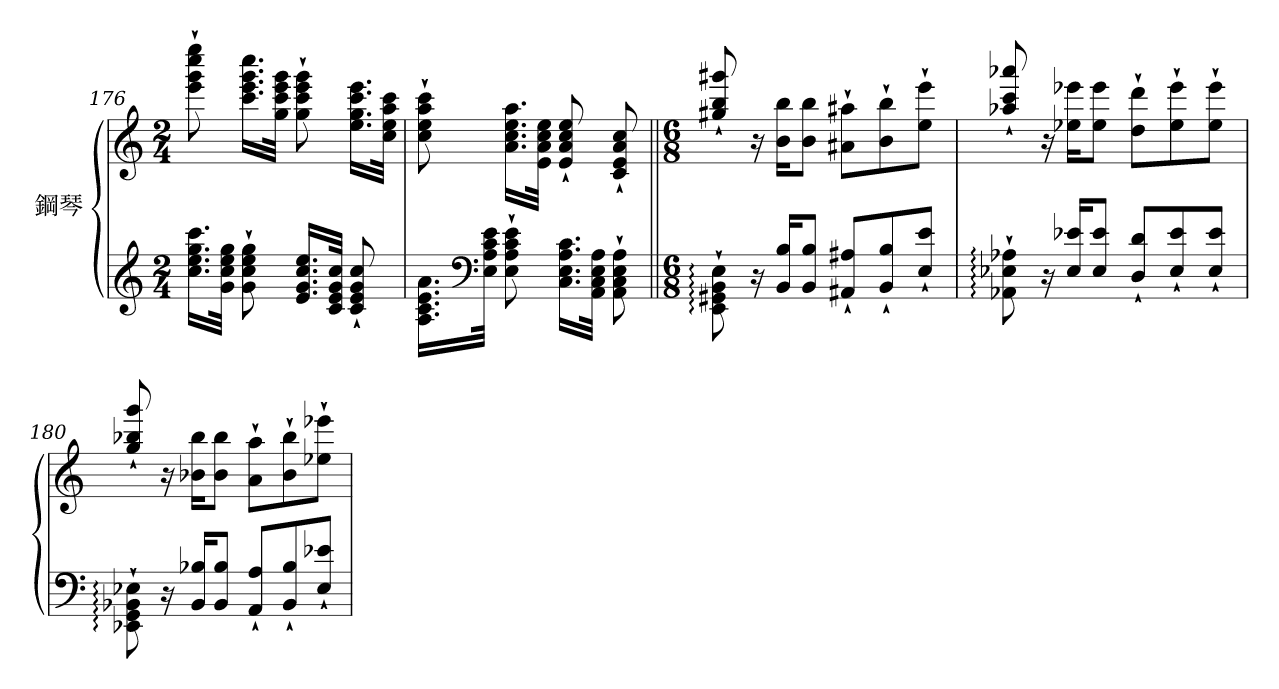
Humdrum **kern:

**kern	**kern
*part1	*part1
*staff2	*staff1
*I"鋼琴	*
*clefG2	*clefG2
*k[]	*k[]
*M2/4	*M2/4
*MM120	*MM120
=176	=176
16.cc\ 16.ee\ 16.gg\ 16.ccc\LL	8eee\` 8ggg\` 8cccc\` 8eeee\`
32g\ 32cc\ 32ee\ 32gg\JJk	.
8g\` 8cc\` 8ee\` 8gg\`	16.ccc\ 16.eee\ 16.ggg\ 16.cccc\LL
.	32gg\ 32ccc\ 32eee\ 32ggg\JJk
16.e/ 16.g/ 16.cc/ 16.ee/LL	8gg\` 8ccc\` 8eee\` 8ggg\`
32c/ 32e/ 32g/ 32cc/JJk	.
8c/` 8e/` 8g/` 8cc/`	16.ee\ 16.gg\ 16.ccc\ 16.eee\LL
.	32cc\ 32ee\ 32aa\ 32ccc\JJk
=177	=177
16.A\ 16.c\ 16.e\ 16.a\LL	8cc\` 8ee\` 8aa\` 8ccc\`
*clefF4	*
32E\ 32A\ 32c\ 32e\JJk	.
8E\` 8A\` 8c\` 8e\`	16.a\ 16.cc\ 16.ee\ 16.aa\LL
.	32e\ 32a\ 32cc\ 32ee\JJk
16.C\ 16.E\ 16.A\ 16.c\LL	8e/` 8a/` 8cc/` 8ee/`
32AA\ 32C\ 32E\ 32A\JJk	.
8AA\` 8C\` 8E\` 8A\`	8c/` 8e/` 8a/` 8cc/`
!!LO:LB:g=z
=178||	=178||
*M6/8	*M6/8
*	*MM172
8EE\:` 8GG#X\:` 8BB\:` 8E\:`	8gg#X/` 8bb/` 8ggg#X/`
16r	16r
16BB/ 16B/KL	16b\ 16bb\KL
8BB/ 8B/J	8b\ 8bb\J
8AA#X/` 8A#X/`L	8a#X\` 8aa#X\`L
8BB/` 8B/`	8b\` 8bb\`
8E/` 8e/`J	8ee\` 8eee\`J
=179	=179
8AA-X\:` 8E-X\:` 8A-X\:`	8aa-X/` 8ccc/` 8aaa-X/`
16r	16r
16E-/ 16e-X/KL	16ee-X\ 16eee-X\KL
8E-/ 8e-/J	8ee-\ 8eee-\J
8D/` 8d/`L	8dd\` 8ddd\`L
8E-/` 8e-/`	8ee-\` 8eee-\`
8E-/` 8e-/`J	8ee-\` 8eee-\`J
=180	=180
8EE-X\:` 8GG\:` 8BB-X\:` 8E-X\:`	8gg/` 8bb-X/` 8ggg/`
16r	16r
16BB-/ 16B-X/KL	16b-X\ 16bb-\KL
8BB-/ 8B-/J	8b-\ 8bb-\J
8AA/` 8A/`L	8a\` 8aa\`L
8BB-/` 8B-/`	8b-\` 8bb-\`
8E-/` 8e-X/`J	8ee-X\` 8eee-X\`J
=	=
*-	*-
